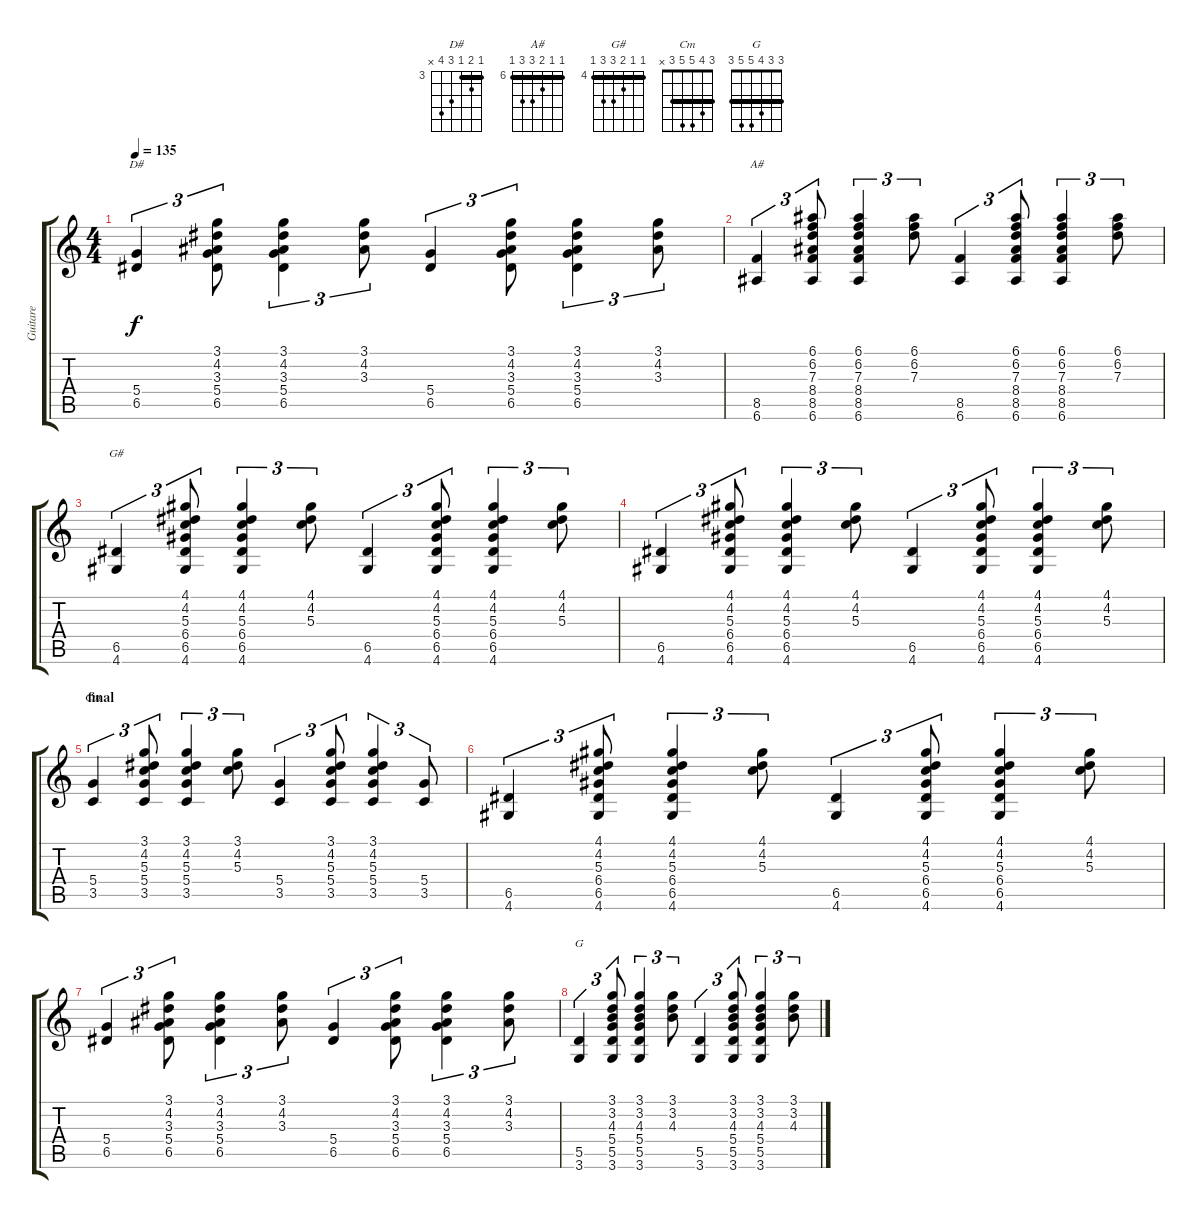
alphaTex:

\track ("Guitare" "Guitare") {instrument electricguitarclean}
\staff {score tabs}
\tuning (E4 B3 G3 D3 A2 E2) {hide}
\chord ("D#" 3 4 3 5 6 x) {firstfret 3 barre 3}
\chord ("A#" 6 6 7 8 8 6) {firstfret 6 barre 6}
\chord ("G#" 4 4 5 6 6 4) {firstfret 4 barre 4}
\chord ("Cm" 3 4 5 5 3 x) {barre 3}
\chord ("G" 3 3 4 5 5 3) {barre 3}
\ts (4 4)
\tempo 135
\clef g2
\ks c
(5.4 6.5).4{tu (3 2) ch "D#" dy f} (3.1 4.2 3.3 5.4 6.5).8{tu (3 2)} (3.1 4.2 3.3 5.4 6.5).4{tu (3 2)} (3.1 4.2 3.3).8{tu (3 2)} (5.4 6.5).4{tu (3 2)} (3.1 4.2 3.3 5.4 6.5).8{tu (3 2)} (3.1 4.2 3.3 5.4 6.5).4{tu (3 2)} (3.1 4.2 3.3).8{tu (3 2)} |
(8.5 6.6).4{tu (3 2) ch "A#"} (6.1 6.2 7.3 8.4 8.5 6.6).8{tu (3 2)} (6.1 6.2 7.3 8.4 8.5 6.6).4{tu (3 2)} (6.1 6.2 7.3).8{tu (3 2)} (8.5 6.6).4{tu (3 2)} (6.1 6.2 7.3 8.4 8.5 6.6).8{tu (3 2)} (6.1 6.2 7.3 8.4 8.5 6.6).4{tu (3 2)} (6.1 6.2 7.3).8{tu (3 2)} |
(6.5 4.6).4{tu (3 2) ch "G#"} (4.1 4.2 5.3 6.4 6.5 4.6).8{tu (3 2)} (4.1 4.2 5.3 6.4 6.5 4.6).4{tu (3 2)} (4.1 4.2 5.3).8{tu (3 2)} (6.5 4.6).4{tu (3 2)} (4.1 4.2 5.3 6.4 6.5 4.6).8{tu (3 2)} (4.1 4.2 5.3 6.4 6.5 4.6).4{tu (3 2)} (4.1 4.2 5.3).8{tu (3 2)} |
(6.5 4.6).4{tu (3 2)} (4.1 4.2 5.3 6.4 6.5 4.6).8{tu (3 2)} (4.1 4.2 5.3 6.4 6.5 4.6).4{tu (3 2)} (4.1 4.2 5.3).8{tu (3 2)} (6.5 4.6).4{tu (3 2)} (4.1 4.2 5.3 6.4 6.5 4.6).8{tu (3 2)} (4.1 4.2 5.3 6.4 6.5 4.6).4{tu (3 2)} (4.1 4.2 5.3).8{tu (3 2)} |
\section ("" "final")
(5.4 3.5).4{tu (3 2) ch "Cm" volume 11} (3.1 4.2 5.3 5.4 3.5).8{tu (3 2)} (3.1 4.2 5.3 5.4 3.5).4{tu (3 2)} (3.1 4.2 5.3).8{tu (3 2)} (5.4 3.5).4{tu (3 2)} (3.1 4.2 5.3 5.4 3.5).8{tu (3 2)} (3.1 4.2 5.3 5.4 3.5).4{tu (3 2)} (5.4 3.5).8{tu (3 2)} |
(6.5 4.6).4{tu (3 2)} (4.1 4.2 5.3 6.4 6.5 4.6).8{tu (3 2)} (4.1 4.2 5.3 6.4 6.5 4.6).4{tu (3 2)} (4.1 4.2 5.3).8{tu (3 2)} (6.5 4.6).4{tu (3 2)} (4.1 4.2 5.3 6.4 6.5 4.6).8{tu (3 2)} (4.1 4.2 5.3 6.4 6.5 4.6).4{tu (3 2)} (4.1 4.2 5.3).8{tu (3 2)} |
(5.4 6.5).4{tu (3 2)} (3.1 4.2 3.3 5.4 6.5).8{tu (3 2)} (3.1 4.2 3.3 5.4 6.5).4{tu (3 2)} (3.1 4.2 3.3).8{tu (3 2)} (5.4 6.5).4{tu (3 2)} (3.1 4.2 3.3 5.4 6.5).8{tu (3 2)} (3.1 4.2 3.3 5.4 6.5).4{tu (3 2)} (3.1 4.2 3.3).8{tu (3 2)} |
(5.5 3.6).4{tu (3 2) ch "G"} (3.1 3.2 4.3 5.4 5.5 3.6).8{tu (3 2)} (3.1 3.2 4.3 5.4 5.5 3.6).4{tu (3 2)} (3.1 3.2 4.3).8{tu (3 2)} (5.5 3.6).4{tu (3 2)} (3.1 3.2 4.3 5.4 5.5 3.6).8{tu (3 2)} (3.1 3.2 4.3 5.4 5.5 3.6).4{tu (3 2)} (3.1 3.2 4.3).8{tu (3 2)}
